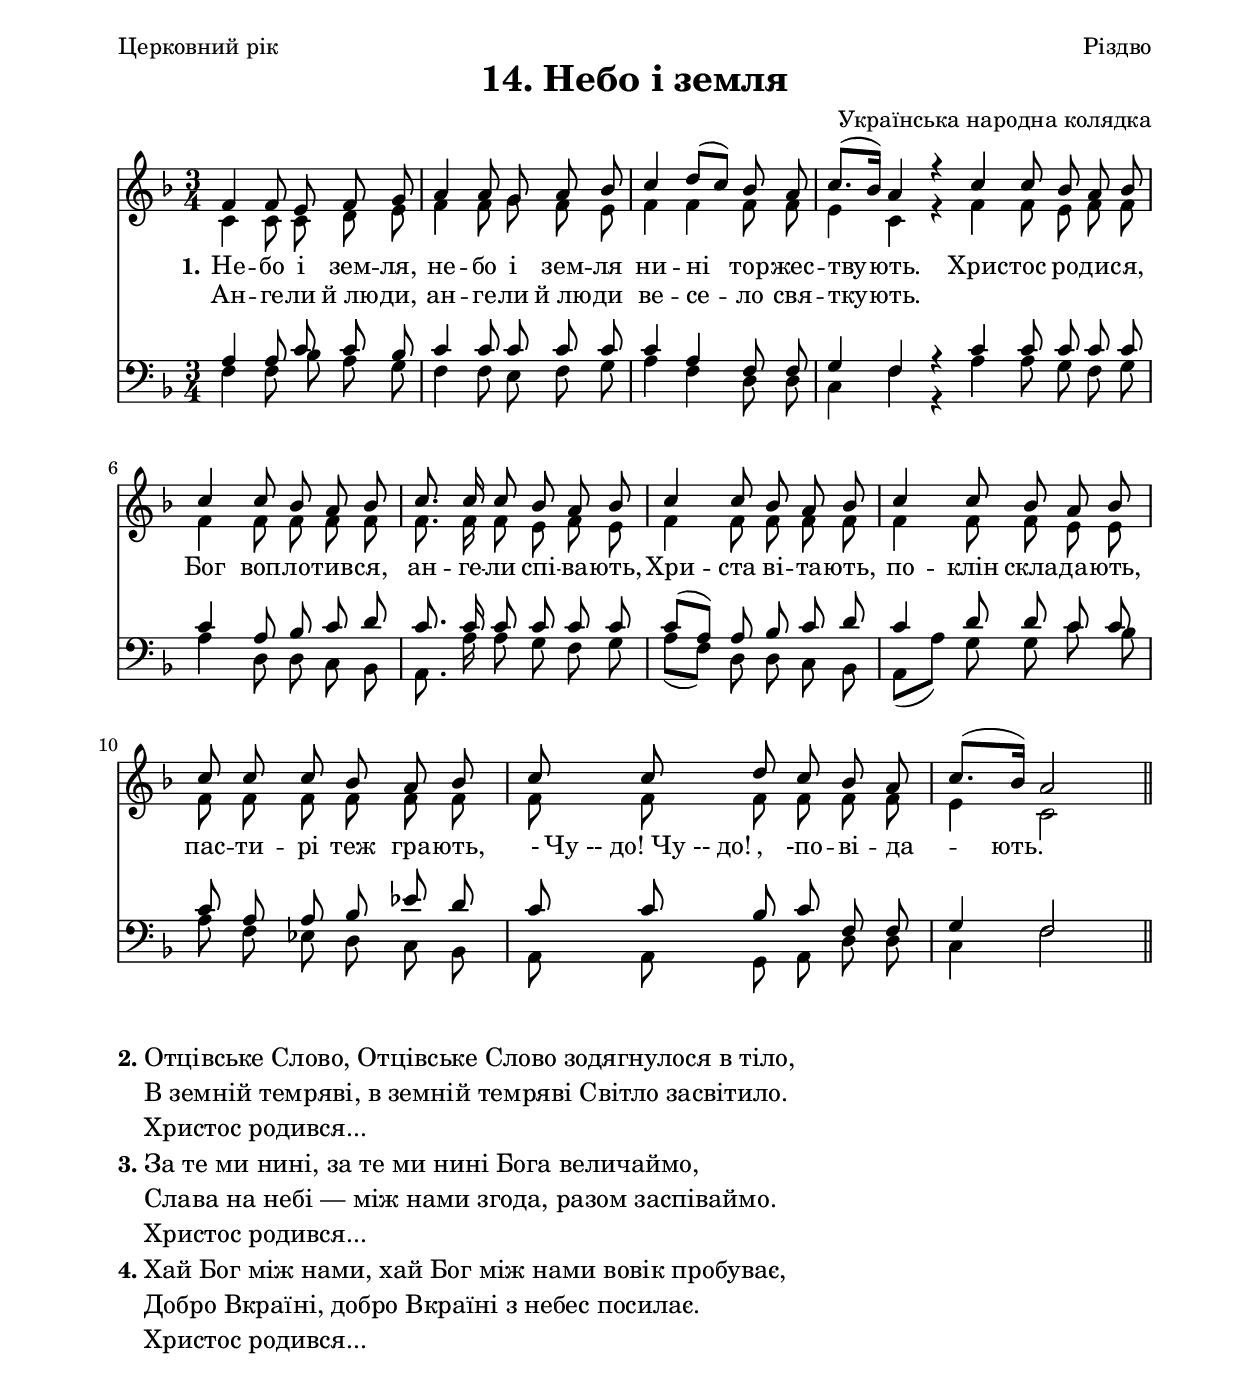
% This document was generated by Canorus, version 0.7.R1188 + /dev/hands
\version "2.12.2"

\paper{
  top-margin = 5\mm 
  bottom-margin = 6\mm 
  left-margin = 20\mm
  line-width = 175\mm
}

\header {
        dedication = \markup \fill-line {"Церковний рік" "Різдво"}
	title = \markup \center-align {"14. Небо і земля"}
	composer = "Українська народна колядка"
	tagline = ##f
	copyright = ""
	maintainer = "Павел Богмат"
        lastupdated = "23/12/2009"
}

% Staff1Voice1
ContextZeroVoiceZero = \relative c' {  \autoBeamOff
	\clef "treble" \key f \major \time 3/4 \bar "|:" \partial 128*0 f4 f8 e f g | a4 a8 g a bes | c4 d8[( c)] bes a | c8.[( bes16)] a4 r \bar ":|" c c8 bes a bes | c4 c8 bes a bes | c8. c16 c8 bes a bes | c4 c8 bes a bes | c4 c8 bes a bes | c c c bes a bes | c c d c bes a | c8.[( bes16)] a2 \bar "||" 
}

% Staff1Voice2
ContextZeroVoiceOne = \relative c' {  \autoBeamOff
	\clef "treble" \key f \major \time 3/4 \bar "|:" \partial 128*0 c4 c8 c d e | f4 f8 g f e | f4 f f8 f | e4 c r \bar ":|" f f8 e f f | f4 f8 f f f | f8. f16 f8 e f e | f4 f8 f f f | f4 f8 f e e | f f f f f f | f f f f f f | e4 c2 \bar "||" 
}

% LyricsContext3
LyricsContextThree = \lyricmode {  \set stanza = #"1."
Не -- бо і зем -- ля, не -- бо і зем -- ля ни -- ні _ тор -- жес -- тву -- _ ють. Хрис -- тос ро -- ди -- ся, Бог воп -- ло -- тив -- ся, ан -- ге -- ли спі -- ва -- ють, Хри -- ста ві -- та -- ють, по -- клін скла -- да -- ють, пас -- ти -- рі теж гра -- ють, -"Чу -- до! Чу -- до!", -по -- ві -- да _ -- ють.
}

% LyricsContext4
LyricsContextFour = \lyricmode {
Ан -- ге -- ли й_лю -- ди, ан -- ге -- ли й_лю -- ди ве -- се -- _ ло свя -- тку -- _ ють.
}

% Staff2Voice1
ContextThreeVoiceZero = \relative c' { \autoBeamOff
	\clef "bass" \key f \major \time 3/4 \bar "|:" \partial 128*0 a4 a8 c c bes | c4 c8 c c c | c4 a f8 f | g4 f r \bar ":|" c' c8 c c c | c4 a8 bes c d | c8. c16 c8 c c c | c[( a)] a bes c d | c4 d8 d c c | c a a bes es d | c c bes c f, f | g4 f2 \bar "||" 
}

% Staff2Voice2
ContextThreeVoiceOne = \relative c { \autoBeamOff
	\clef "bass" \key f \major \time 3/4 \bar "|:" \partial 128*0 f4 f8 bes a g | f4 f8 e f g | a4 f d8 d | c4 f r \bar ":|" a a8 g f g | a4 d,8 d c bes | a8. a'16 a8 g f g | a[( f)] d d c bes | a[( a')] g g c bes | a f es d c bes | a a g a d d | c4 f2 \bar "||" 
}

\score {
		<<
		\new Staff {
			<<
				% Staff1Voice1
				\new Voice = "ContextZeroVoiceZeroVirtual" { \voiceOne \ContextZeroVoiceZero }
				% Staff1Voice2
				\new Voice = "ContextZeroVoiceOneVirtual" { \voiceTwo \ContextZeroVoiceOne }
			>>
		}
		% LyricsContext3
		\new Lyrics = "LyricsContextThreeVirtual"
		% LyricsContext4
		\new Lyrics = "LyricsContextFourVirtual"
		\new Staff {
			<<
				% Staff2Voice1
				\new Voice = "ContextThreeVoiceZeroVirtual" { \voiceOne \ContextThreeVoiceZero }
				% Staff2Voice2
				\new Voice = "ContextThreeVoiceOneVirtual" { \voiceTwo \ContextThreeVoiceOne }
			>>
		}
		
		% Voice assignment:
		\set Score.melismaBusyProperties = #'()
		\context Lyrics = "LyricsContextThreeVirtual" { \lyricsto "ContextZeroVoiceZeroVirtual" \LyricsContextThree }
		\context Lyrics = "LyricsContextFourVirtual" { \lyricsto "ContextZeroVoiceZeroVirtual" \LyricsContextFour }
	>>
\midi { }
\layout { indent = 0 }
}

\markup { 
   \column {
         \line { \bold "2."  \fontsize #1 
         \column {
          "Отцівське Слово, Отцівське Слово зодягнулося в тіло,"
          "В земній темряві, в земній темряві Світло засвітило."
          "Христос родився..."} }
          \hspace #0

	 \line { \bold "3."  \fontsize #1 
         \column {
          "За те ми нині, за те ми нині Бога величаймо,"
          "Слава на небі — між нами згода, разом заспіваймо."
          "Христос родився..."} }
          \hspace #0

	 \line { \bold "4."  \fontsize #1 
         \column {
          "Хай Бог між нами, хай Бог між нами вовік пробуває,"
          "Добро Вкраїні, добро Вкраїні з небес посилає."
          "Христос родився..."} }
   }
}


